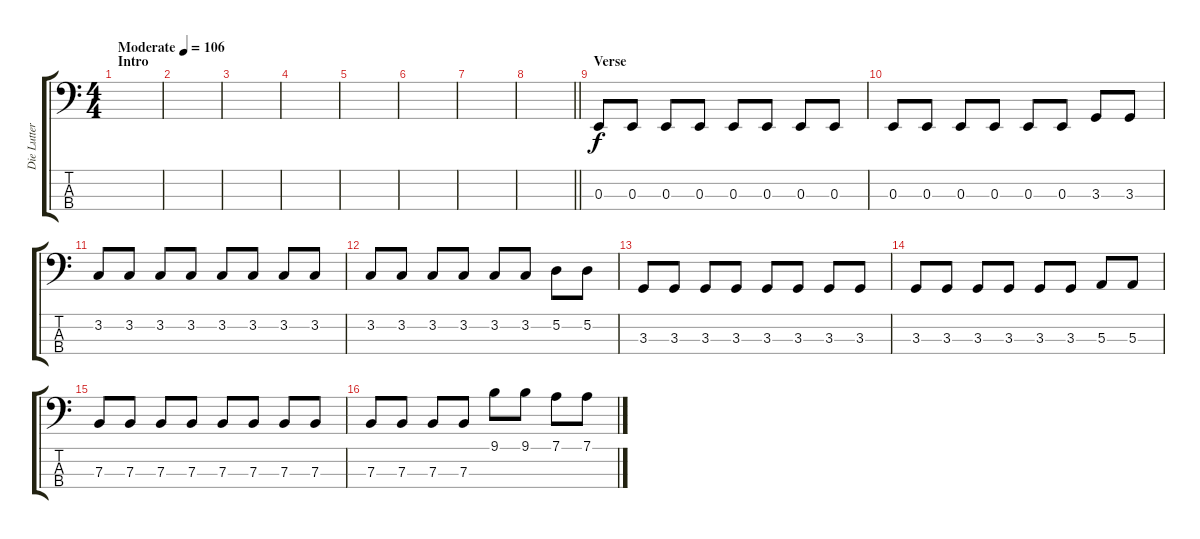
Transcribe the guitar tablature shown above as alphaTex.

\track ("Die Lutter" "Die Lutter") {instrument electricbasspick}
\staff {score tabs}
\tuning (D2 A1 E1 B0) {hide}
\ts (4 4)
\section ("" "Intro")
\tempo (106 "Moderate")
\clef f4
\ks c
|
|
|
|
|
|
|
\barLineRight lightlight
|
\section ("" "Verse")
0.3.8 0.3.8 0.3.8 0.3.8 0.3.8 0.3.8 0.3.8 0.3.8 |
0.3.8 0.3.8 0.3.8 0.3.8 0.3.8 0.3.8 3.3.8 3.3.8 |
3.2.8 3.2.8 3.2.8 3.2.8 3.2.8 3.2.8 3.2.8 3.2.8 |
3.2.8 3.2.8 3.2.8 3.2.8 3.2.8 3.2.8 5.2.8 5.2.8 |
3.3.8 3.3.8 3.3.8 3.3.8 3.3.8 3.3.8 3.3.8 3.3.8 |
3.3.8 3.3.8 3.3.8 3.3.8 3.3.8 3.3.8 5.3.8 5.3.8 |
7.3.8 7.3.8 7.3.8 7.3.8 7.3.8 7.3.8 7.3.8 7.3.8 |
7.3.8 7.3.8 7.3.8 7.3.8 9.1.8 9.1.8 7.1.8 7.1.8
